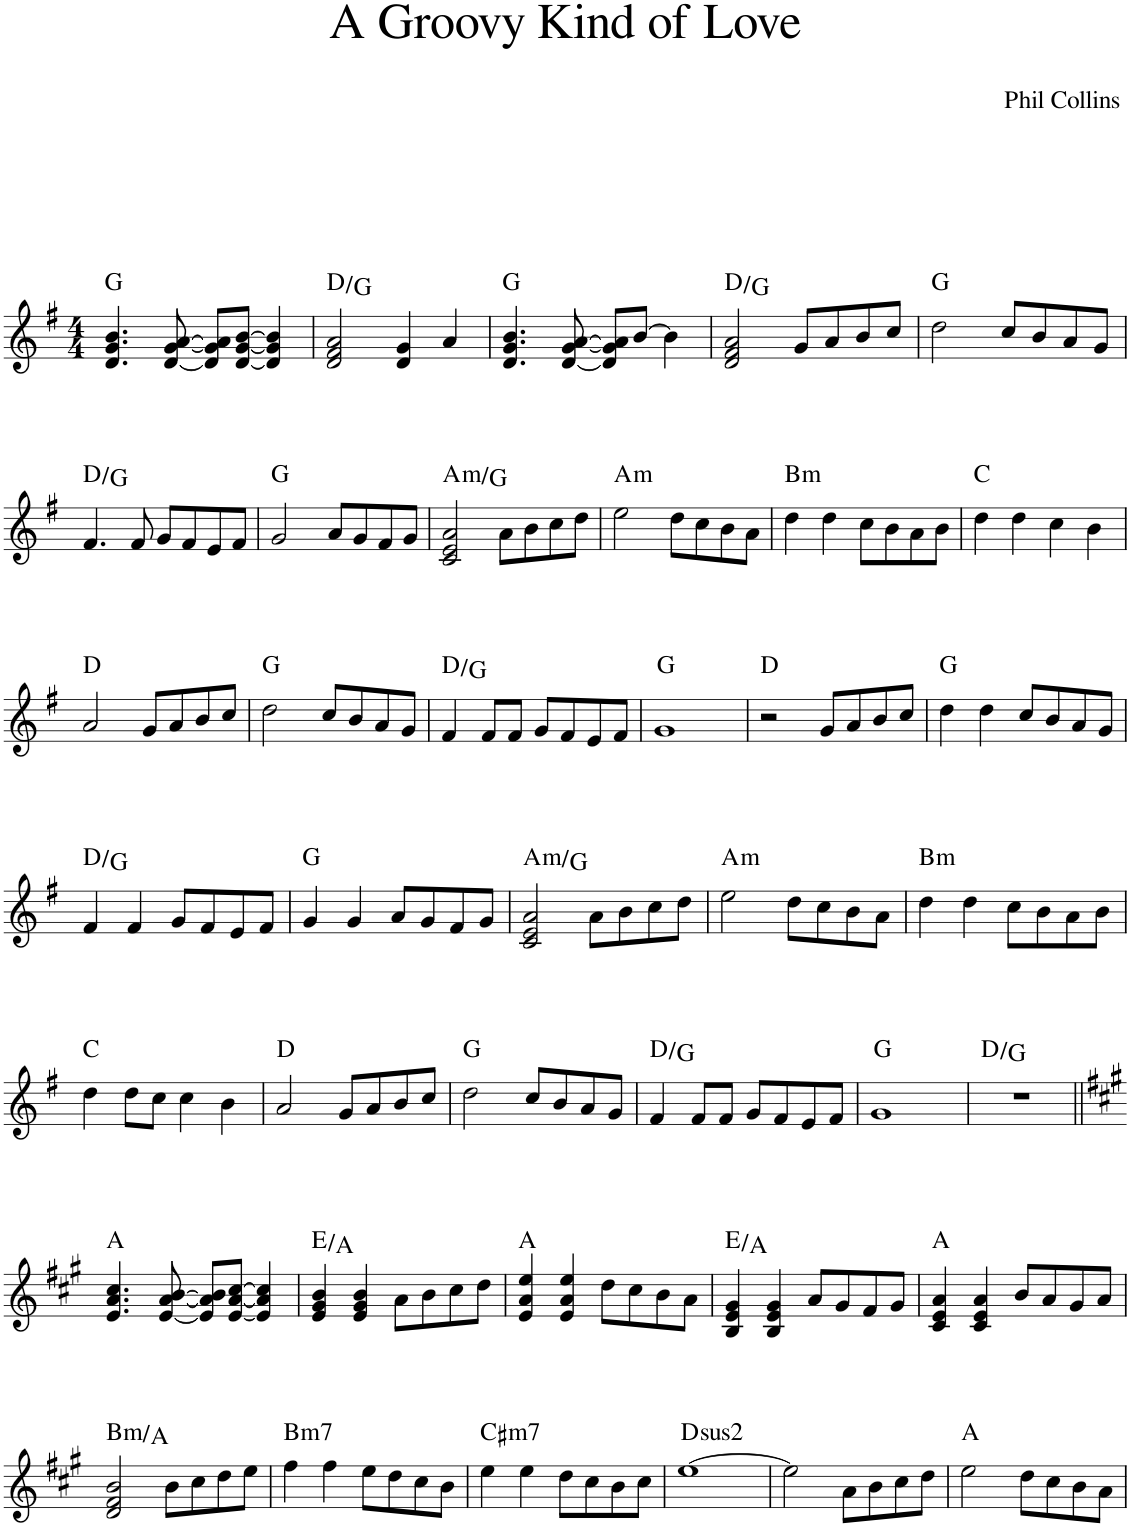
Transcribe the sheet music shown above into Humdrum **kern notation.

**kern	**harte
*part1	*part1
*staff1	*
*I"Piano	*
*I'Pno.	*
*clefG2	*
*k[f#]	*
*M4/4	*
=1	=1
4.d/ 4.g/ 4.b/	G:maj
[8d/ [8g/ [8a/	.
8d/] 8g/] 8a/]L	.
[8d/ [8g/ [8b/J	.
4d/] 4g/] 4b/]	.
=2	=2
2d/ 2f#/ 2a/	D:maj/4
4d/ 4g/	.
4a/	.
=3	=3
4.d/ 4.g/ 4.b/	G:maj
[8d/ [8g/ [8a/	.
8d/] 8g/] 8a/]L	.
[8b/J	.
4b\]	.
=4	=4
2d/ 2f#/ 2a/	D:maj/4
8g/L	.
8a/	.
8b/	.
8cc/J	.
=5	=5
2dd\	G:maj
8cc/L	.
8b/	.
8a/	.
8g/J	.
!!LO:LB:g=z
=6	=6
4.f#/	D:maj/4
8f#/	.
8g/L	.
8f#/	.
8e/	.
8f#/J	.
=7	=7
2g/	G:maj
8a/L	.
8g/	.
8f#/	.
8g/J	.
=8	=8
!	!LO:H:kt=m
2c/ 2e/ 2a/	A:min/b7
8a\L	.
8b\	.
8cc\	.
8dd\J	.
=9	=9
!	!LO:H:kt=m
2ee\	A:min
8dd\L	.
8cc\	.
8b\	.
8a\J	.
=10	=10
!	!LO:H:kt=m
4dd\	B:min
4dd\	.
8cc\L	.
8b\	.
8a\	.
8b\J	.
=11	=11
4dd\	C:maj
4dd\	.
4cc\	.
4b\	.
!!LO:LB:g=z
=12	=12
2a/	D:maj
8g/L	.
8a/	.
8b/	.
8cc/J	.
=13	=13
2dd\	G:maj
8cc/L	.
8b/	.
8a/	.
8g/J	.
=14	=14
4f#/	D:maj/4
8f#/L	.
8f#/J	.
8g/L	.
8f#/	.
8e/	.
8f#/J	.
=15	=15
1g	G:maj
=16	=16
2r	D:maj
8g/L	.
8a/	.
8b/	.
8cc/J	.
=17	=17
4dd\	G:maj
4dd\	.
8cc/L	.
8b/	.
8a/	.
8g/J	.
!!LO:LB:g=z
=18	=18
4f#/	D:maj/4
4f#/	.
8g/L	.
8f#/	.
8e/	.
8f#/J	.
=19	=19
4g/	G:maj
4g/	.
8a/L	.
8g/	.
8f#/	.
8g/J	.
=20	=20
!	!LO:H:kt=m
2c/ 2e/ 2a/	A:min/b7
8a\L	.
8b\	.
8cc\	.
8dd\J	.
=21	=21
!	!LO:H:kt=m
2ee\	A:min
8dd\L	.
8cc\	.
8b\	.
8a\J	.
=22	=22
!	!LO:H:kt=m
4dd\	B:min
4dd\	.
8cc\L	.
8b\	.
8a\	.
8b\J	.
!!LO:LB:g=z
=23	=23
4dd\	C:maj
8dd\L	.
8cc\J	.
4cc\	.
4b\	.
=24	=24
2a/	D:maj
8g/L	.
8a/	.
8b/	.
8cc/J	.
=25	=25
2dd\	G:maj
8cc/L	.
8b/	.
8a/	.
8g/J	.
=26	=26
4f#/	D:maj/4
8f#/L	.
8f#/J	.
8g/L	.
8f#/	.
8e/	.
8f#/J	.
=27	=27
1g	G:maj
=28	=28
1r	D:maj/4
!!LO:LB:g=z
=29||	=29||
*k[f#c#g#]	*
4.e/ 4.a/ 4.cc#/	A:maj
[8e/ [8a/ [8b/	.
8e/] 8a/] 8b/]L	.
[8e/ [8a/ [8cc#/J	.
4e/] 4a/] 4cc#/]	.
=30	=30
4e/ 4g#/ 4b/	E:maj/4
4e/ 4g#/ 4b/	.
8a\L	.
8b\	.
8cc#\	.
8dd\J	.
=31	=31
4e/ 4a/ 4ee/	A:maj
4e/ 4a/ 4ee/	.
8dd\L	.
8cc#\	.
8b\	.
8a\J	.
=32	=32
4B/ 4e/ 4g#/	E:maj/4
4B/ 4e/ 4g#/	.
8a/L	.
8g#/	.
8f#/	.
8g#/J	.
=33	=33
4c#/ 4e/ 4a/	A:maj
4c#/ 4e/ 4a/	.
8b/L	.
8a/	.
8g#/	.
8a/J	.
!!LO:LB:g=z
=34	=34
!	!LO:H:kt=m
2d/ 2f#/ 2b/	B:min/b7
8b\L	.
8cc#\	.
8dd\	.
8ee\J	.
=35	=35
!	!LO:H:kt=m7
4ff#\	B:min7
4ff#\	.
8ee\L	.
8dd\	.
8cc#\	.
8b\J	.
=36	=36
!	!LO:H:kt=m7
4ee\	C#:min7
4ee\	.
8dd\L	.
8cc#\	.
8b\	.
8cc#\J	.
=37	=37
!	!LO:H:kt=2
[1ee	D:(1,2,5)
=38	=38
2ee\]	.
8a\L	.
8b\	.
8cc#\	.
8dd\J	.
=39	=39
2ee\	A:maj
8dd\L	.
8cc#\	.
8b\	.
8a\J	.
=	=
*-	*-
